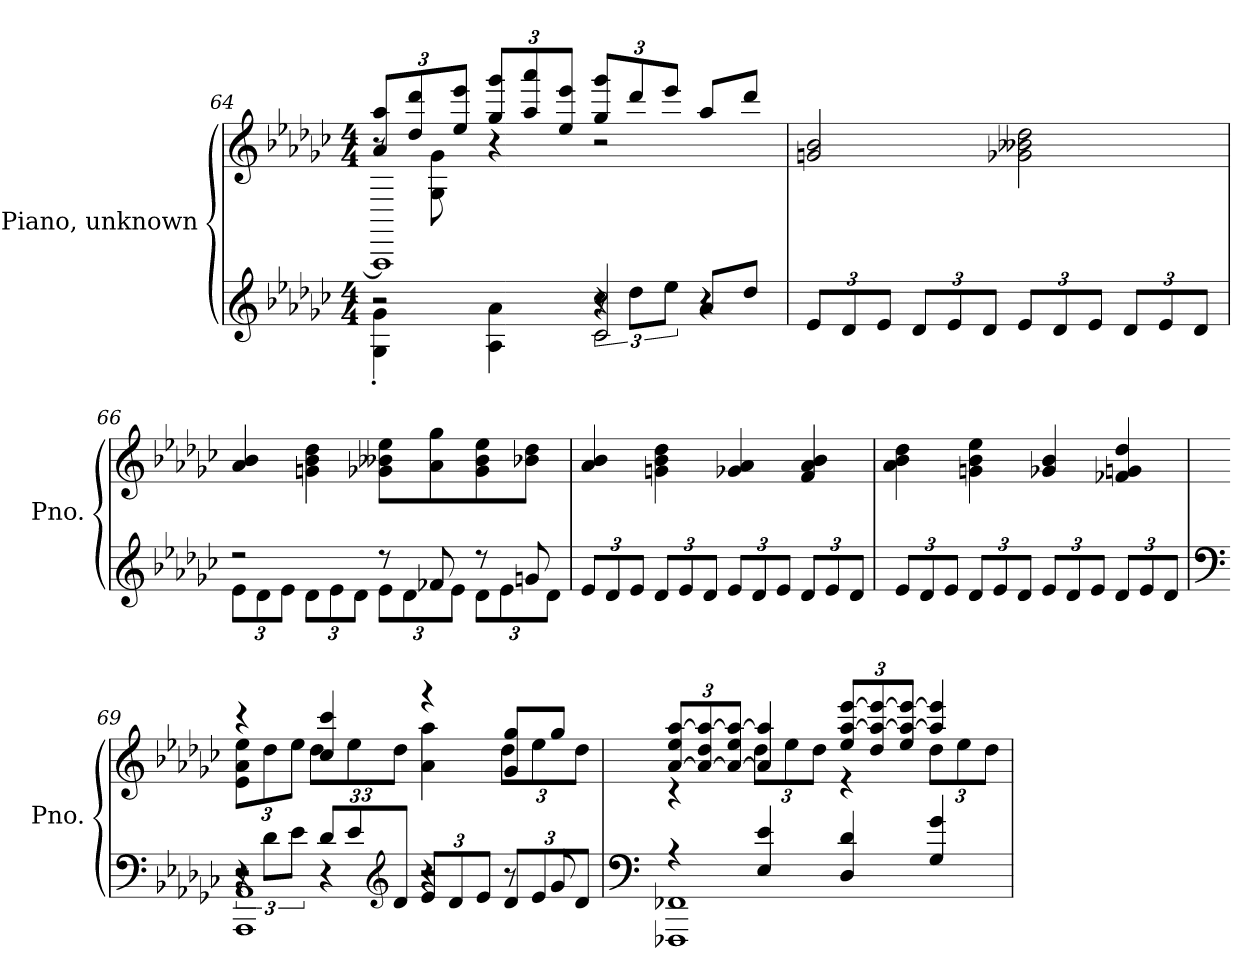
**kern	**kern
*part1	*part1
*staff2	*staff1
*I"Piano, unknown	*
*I'Pno.	*
!!LO:LB:g=z
*clefG2	*clefG2
*k[b-e-a-d-g-c-]	*k[b-e-a-d-g-c-]
*M4/4	*M4/4
=64	=64
*^	*
*	*^	*
*	*	*	*Xbrackettup
*	*	*	*^
*	*	*	*	*^
2r	4G-\' 4g-\'	2r	12a-/ 12aa-/L	8r	1AAA-]
.	.	.	12dd-/ 12ddd-/	.	.
.	.	.	.	8G-\ 8g-\	.
.	.	.	12ee-/ 12eee-/J	.	.
.	4A-\ 4a-\	.	12gg-/ 12ggg-/L	4r	.
.	.	.	12aa-/ 12aaa-/	.	.
.	.	.	12ee-/ 12eee-/J	.	.
4r	12r	2c-/ 2cc-/	12gg-/ 12ggg-/L	2r	.
.	12dd-\L	.	12ddd-/	.	.
.	12ee-\J	.	12eee-/J	.	.
8a-/L	4r	.	8aa-/L	.	.
8dd-/J	.	.	8ddd-/J	.	.
*v	*v	*v	*	*	*
*	*v	*v	*v
=65	=65
*Xbrackettup	*
12e-/L	2gn/ 2b-/
12d-/	.
12e-/J	.
12d-/L	.
12e-/	.
12d-/J	.
12e-/L	2g-X\ 2b--X\ 2dd-\
12d-/	.
12e-/J	.
12d-/L	.
12e-/	.
12d-/J	.
!!LO:PB:g=z
=66	=66
*^	*
2r	12e-\L	4a-/ 4b-/
.	12d-\	.
.	12e-\J	.
.	12d-\L	4gn\ 4b-\ 4dd-\
.	12e-\	.
.	12d-\J	.
8r	12e-\L	8g-X\ 8b--X\ 8ee-\L
.	12d-\	.
8f-X/	.	8a-\ 8gg-\
.	12e-\J	.
8r	12d-\L	8g-\ 8b--\ 8ee-\
.	12e-\	.
8gn/	.	8b-X\ 8dd-\J
.	12d-\J	.
*v	*v	*
=67	=67
12e-/L	4a-/ 4b-/
12d-/	.
12e-/J	.
12d-/L	4gn\ 4b-\ 4dd-\
12e-/	.
12d-/J	.
12e-/L	4g-X/ 4a-/
12d-/	.
12e-/J	.
12d-/L	4f/ 4a-/ 4b-/
12e-/	.
12d-/J	.
=68	=68
12e-/L	4a-\ 4b-\ 4dd-\
12d-/	.
12e-/J	.
12d-/L	4gn\ 4b-\ 4ee-\
12e-/	.
12d-/J	.
12e-/L	4g-X/ 4b-/
12d-/	.
12e-/J	.
12d-/L	4f-X/ 4gn/ 4dd-/
12e-/	.
12d-/J	.
!!LO:LB:g=z
=69	=69
*clefF4	*
*^	*
*	*brackettup	*
*^	*^	*^
2r	12r	4r	1AAA- 1AA-	4r	12e-\ 12a-\ 12ee-\L
.	12d-\L	.	.	.	12dd-\
.	12e-\J	.	.	.	12ee-\J
*	*	*Xbrackettup	*	*	*
.	4r	12d-/L	.	4cc-/ 4ccc-/	12dd-\L
.	.	12e-/	.	.	12ee-\
*clefG2	*	*	*	*	*
.	.	12d-/J	.	.	12dd-\J
4r	2r	12e-/L	.	4r	4a-\ 4aa-\
.	.	12d-/	.	.	.
.	.	12e-/J	.	.	.
8r	.	12d-/L	.	8g-/ 8gg-/L	12dd-\L
.	.	12e-/	.	.	12ee-\
8g-/	.	.	.	8gg-/J	.
.	.	12d-/J	.	.	12dd-\J
*v	*v	*v	*v	*	*
=70	=70	=70
*clefF4	*	*
*^	*	*
4r	1FFF-X 1FF-X	[12a-/ 12ee-/ [12aa-/L	4r
.	.	12a-/_ 12dd-/ 12aa-/_	.
.	.	12a-/_ 12ee-/ 12aa-/_J	.
4E-/ 4e-/	.	4a-/] 4aa-/]	12dd-\L
.	.	.	12ee-\
.	.	.	12dd-\J
4D-/ 4d-/	.	12ee-/ [12aa-/ [12eee-/L	4r
.	.	12dd-/ 12aa-/_ 12eee-/_	.
.	.	12ee-/ 12aa-/_ 12eee-/_J	.
4G-/ 4g-/	.	4aa-/] 4eee-/]	12dd-\L
.	.	.	12ee-\
.	.	.	12dd-\J
*v	*v	*	*
*	*v	*v
=	=
*-	*-
